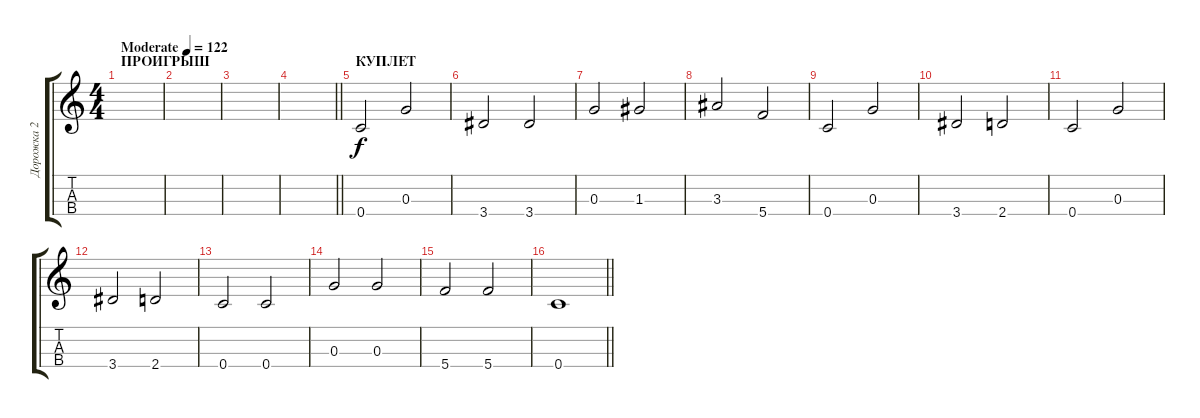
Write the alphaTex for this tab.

\track ("Дорожка 2" "Дорожка 2") {instrument electricbassfinger}
\staff {score tabs}
\tuning (F4 C4 G3 C3) {hide}
\ts (4 4)
\section ("" "ПРОИГРЫШ")
\tempo (122 "Moderate")
\clef g2
\ks c
|
|
|
\barLineRight lightlight
|
\section ("" "КУПЛЕТ")
0.4.2 0.3.2 |
3.4.2 3.4.2 |
0.3.2 1.3.2 |
3.3.2 5.4.2 |
0.4.2 0.3.2 |
3.4.2 2.4.2 |
0.4.2 0.3.2 |
3.4.2 2.4.2 |
0.4.2 0.4.2 |
0.3.2 0.3.2 |
5.4.2 5.4.2 |
\barLineRight lightlight
0.4.1
